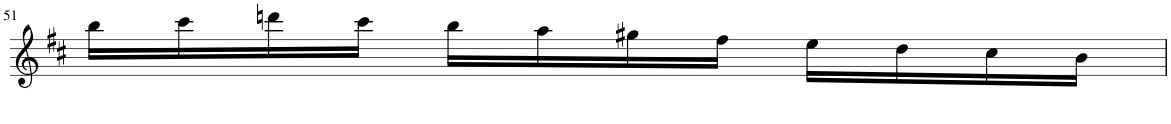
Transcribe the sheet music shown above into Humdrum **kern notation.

**kern
*part1
*staff1
*I"Violin
*I'Vln.
!!LO:PB:g=z
*clefG2
*k[f#c#]
*M3/4
=51
16bb\LL
16ccc#\
16dddn\
16ccc#\JJ
16bb\LL
16aa\
16gg#X\
16ff#\JJ
16ee\LL
16dd\
16cc#\
16b\JJ
=
*-
